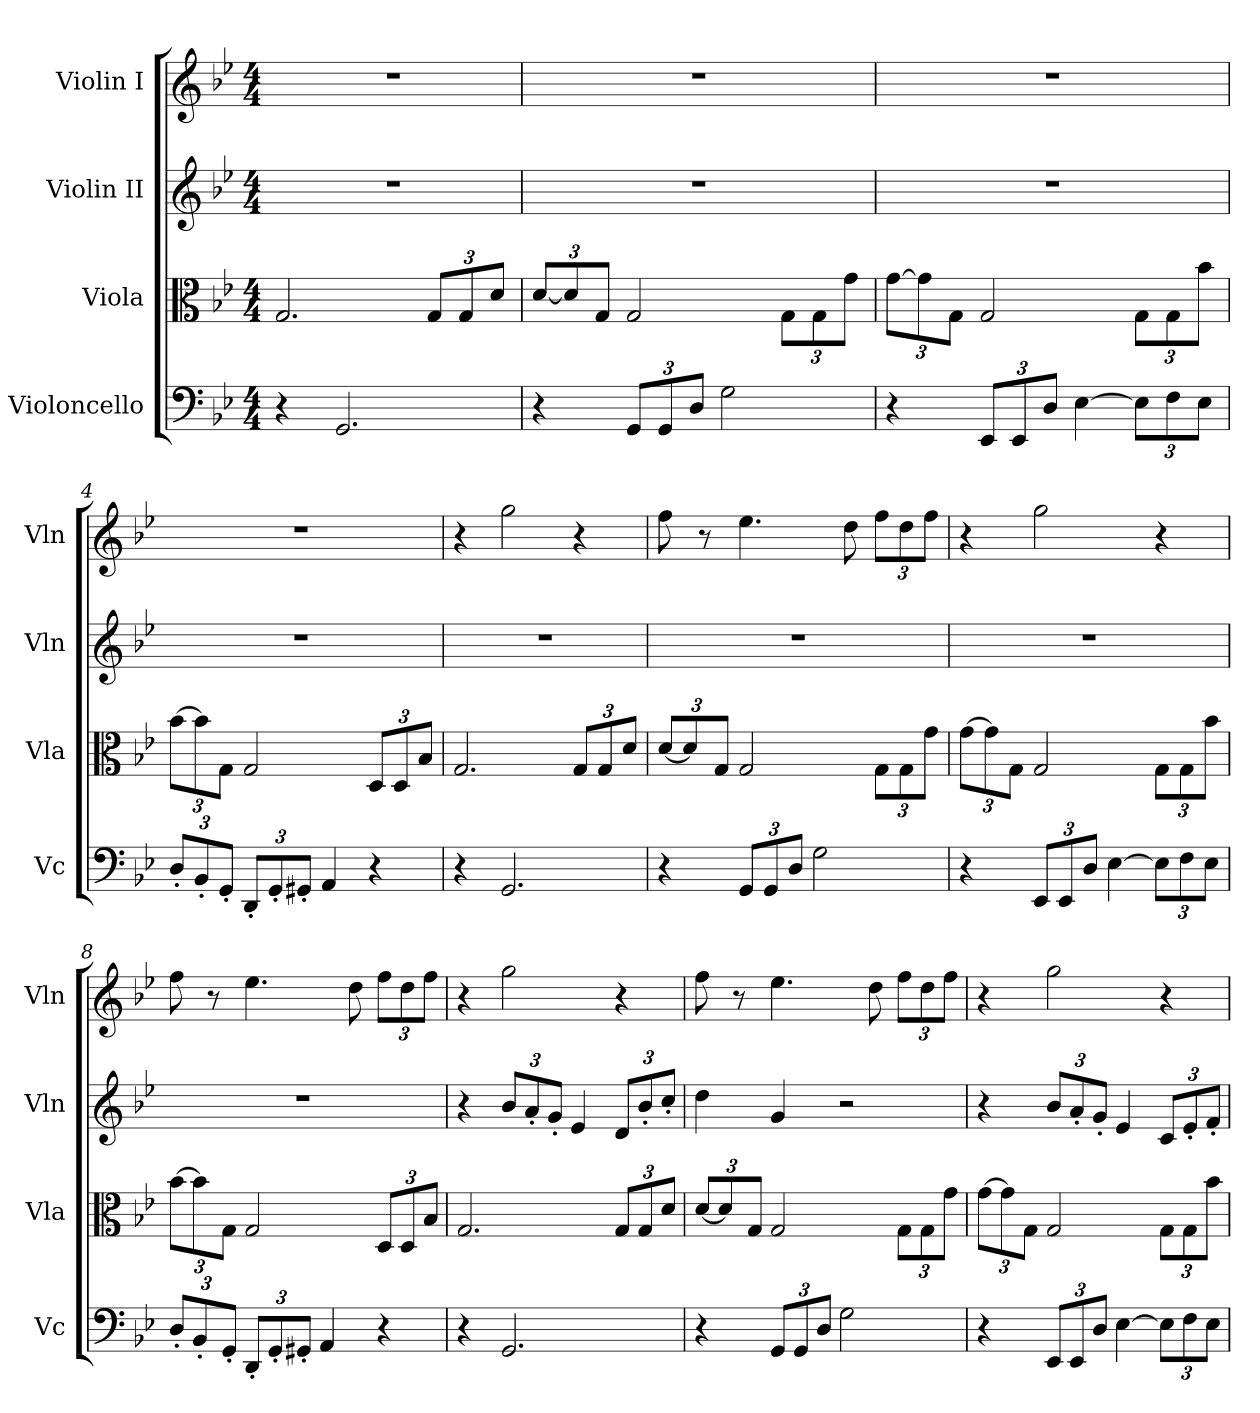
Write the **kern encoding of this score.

**kern	**kern	**kern	**kern
*part4	*part3	*part2	*part1
*staff4	*staff3	*staff2	*staff1
*I"Violoncello	*I"Viola	*I"Violin II	*I"Violin I
*I'Vc	*I'Vla	*I'Vln	*I'Vln
*clefF4	*clefC3	*clefG2	*clefG2
*k[b-e-]	*k[b-e-]	*k[b-e-]	*k[b-e-]
*M4/4	*M4/4	*M4/4	*M4/4
*MM134	*MM134	*MM134	*MM134
=1	=1	=1	=1
4r	2.G/	1r	1r
2.GG/	.	.	.
*	*Xbrackettup	*	*
.	12G/L	.	.
.	12G/	.	.
.	12d/J	.	.
=2	=2	=2	=2
4r	[12d/L	1r	1r
.	12d/]	.	.
.	12G/J	.	.
*Xbrackettup	*	*	*
12GG/L	2G/	.	.
12GG/	.	.	.
12D/J	.	.	.
2G\	.	.	.
.	12G\L	.	.
.	12G\	.	.
.	12g\J	.	.
=3	=3	=3	=3
4r	[12g\L	1r	1r
.	12g\]	.	.
.	12G\J	.	.
12EE-/L	2G/	.	.
12EE-/	.	.	.
12D/J	.	.	.
[4E-\	.	.	.
12E-\L]	12G\L	.	.
12F\	12G\	.	.
12E-\J	12b-\J	.	.
=4	=4	=4	=4
12D'/L	[12b-\L	1r	1r
12BB-'/	12b-\]	.	.
12GG'/J	12G\J	.	.
12DD'/L	2G/	.	.
12GG'/	.	.	.
12GG#X'/J	.	.	.
4AA/	.	.	.
4r	12D/L	.	.
.	12D/	.	.
.	12B-/J	.	.
=5	=5	=5	=5
4r	2.G/	1r	4r
2.GG/	.	.	2gg\
.	12G/L	.	4r
.	12G/	.	.
.	12d/J	.	.
=6	=6	=6	=6
4r	[12d/L	1r	8ff\
.	12d/]	.	.
.	.	.	8r
.	12G/J	.	.
12GG/L	2G/	.	4.ee-\
12GG/	.	.	.
12D/J	.	.	.
2G\	.	.	.
.	.	.	8dd\
*	*	*	*Xbrackettup
.	12G\L	.	12ff\L
.	12G\	.	12dd\
.	12g\J	.	12ff\J
=7	=7	=7	=7
4r	[12g\L	1r	4r
.	12g\]	.	.
.	12G\J	.	.
12EE-/L	2G/	.	2gg\
12EE-/	.	.	.
12D/J	.	.	.
[4E-\	.	.	.
12E-\L]	12G\L	.	4r
12F\	12G\	.	.
12E-\J	12b-\J	.	.
=8	=8	=8	=8
12D'/L	[12b-\L	1r	8ff\
12BB-'/	12b-\]	.	.
.	.	.	8r
12GG'/J	12G\J	.	.
12DD'/L	2G/	.	4.ee-\
12GG'/	.	.	.
12GG#X'/J	.	.	.
4AA/	.	.	.
.	.	.	8dd\
4r	12D/L	.	12ff\L
.	12D/	.	12dd\
.	12B-/J	.	12ff\J
=9	=9	=9	=9
4r	2.G/	4r	4r
*	*	*Xbrackettup	*
2.GG/	.	12b-/L	2gg\
.	.	12a'/	.
.	.	12g'/J	.
.	.	4e-/	.
.	12G/L	12d/L	4r
.	12G/	12b-'/	.
.	12d/J	12cc'/J	.
=10	=10	=10	=10
4r	[12d/L	4dd\	8ff\
.	12d/]	.	.
.	.	.	8r
.	12G/J	.	.
12GG/L	2G/	4g/	4.ee-\
12GG/	.	.	.
12D/J	.	.	.
2G\	.	2r	.
.	.	.	8dd\
.	12G\L	.	12ff\L
.	12G\	.	12dd\
.	12g\J	.	12ff\J
=11	=11	=11	=11
4r	[12g\L	4r	4r
.	12g\]	.	.
.	12G\J	.	.
12EE-/L	2G/	12b-/L	2gg\
12EE-/	.	12a'/	.
12D/J	.	12g'/J	.
[4E-\	.	4e-/	.
12E-\L]	12G\L	12c/L	4r
12F\	12G\	12e-'/	.
12E-\J	12b-\J	12f'/J	.
=	=	=	=
*-	*-	*-	*-
